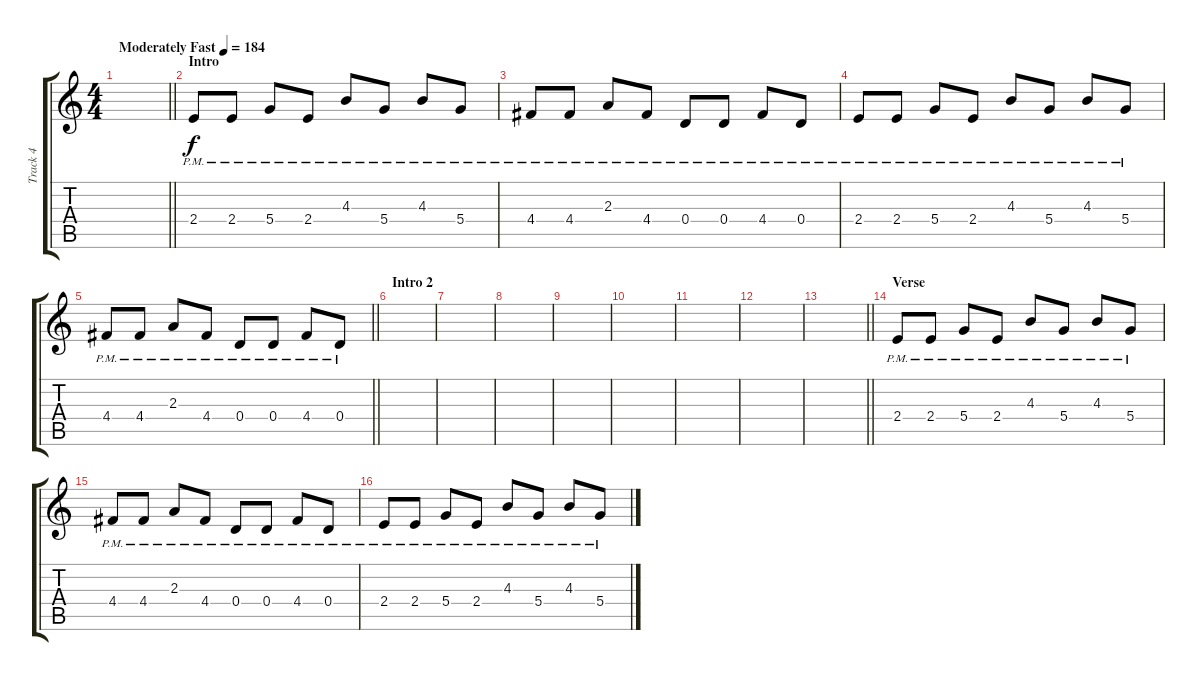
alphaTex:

\track ("Track 4" "Track 4") {instrument distortionguitar}
\staff {score tabs}
\tuning (E4 B3 G3 D3 A2 D2) {hide}
\ts (4 4)
\tempo (184 "Moderately Fast")
\clef g2
\barLineRight lightlight
\ks c
|
\section ("" "Intro")
2.4{pm}.8 2.4{pm}.8 5.4{pm}.8 2.4{pm}.8 4.3{pm}.8 5.4{pm}.8 4.3{pm}.8 5.4{pm}.8 |
4.4{pm}.8 4.4{pm}.8 2.3{pm}.8 4.4{pm}.8 0.4{pm}.8 0.4{pm}.8 4.4{pm}.8 0.4{pm}.8 |
2.4{pm}.8 2.4{pm}.8 5.4{pm}.8 2.4{pm}.8 4.3{pm}.8 5.4{pm}.8 4.3{pm}.8 5.4{pm}.8 |
\barLineRight lightlight
4.4{pm}.8 4.4{pm}.8 2.3{pm}.8 4.4{pm}.8 0.4{pm}.8 0.4{pm}.8 4.4{pm}.8 0.4{pm}.8 |
\section ("" "Intro 2")
|
|
|
|
|
|
|
\barLineRight lightlight
|
\section ("" "Verse")
2.4{pm}.8 2.4{pm}.8 5.4{pm}.8 2.4{pm}.8 4.3{pm}.8 5.4{pm}.8 4.3{pm}.8 5.4{pm}.8 |
4.4{pm}.8 4.4{pm}.8 2.3{pm}.8 4.4{pm}.8 0.4{pm}.8 0.4{pm}.8 4.4{pm}.8 0.4{pm}.8 |
2.4{pm}.8 2.4{pm}.8 5.4{pm}.8 2.4{pm}.8 4.3{pm}.8 5.4{pm}.8 4.3{pm}.8 5.4{pm}.8
